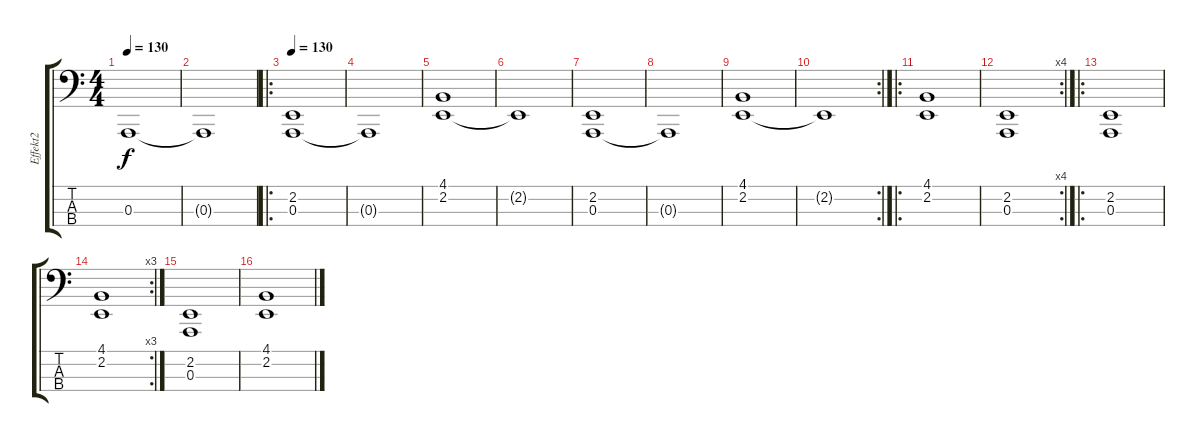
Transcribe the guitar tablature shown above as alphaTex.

\track ("Effekt2" "Effekt2") {instrument fx4atmosphere}
\staff {score tabs}
\tuning (G2 D2 A1 E1) {hide}
\ts (4 4)
\tempo 130
\clef f4
\ks c
0.3.1{dy f instrument fx4atmosphere} |
0.3{t}.1 |
\ro
\tempo 130
(2.2 0.3).1 |
0.3{t}.1 |
(4.1 2.2).1 |
2.2{t}.1 |
(2.2 0.3).1 |
0.3{t}.1 |
(4.1 2.2).1 |
\rc 2
2.2{t}.1 |
\ro
(4.1 2.2).1 |
\rc 4
(2.2 0.3).1 |
\ro
(2.2 0.3).1 |
\rc 3
(4.1 2.2).1 |
(2.2 0.3).1 |
(4.1 2.2).1
